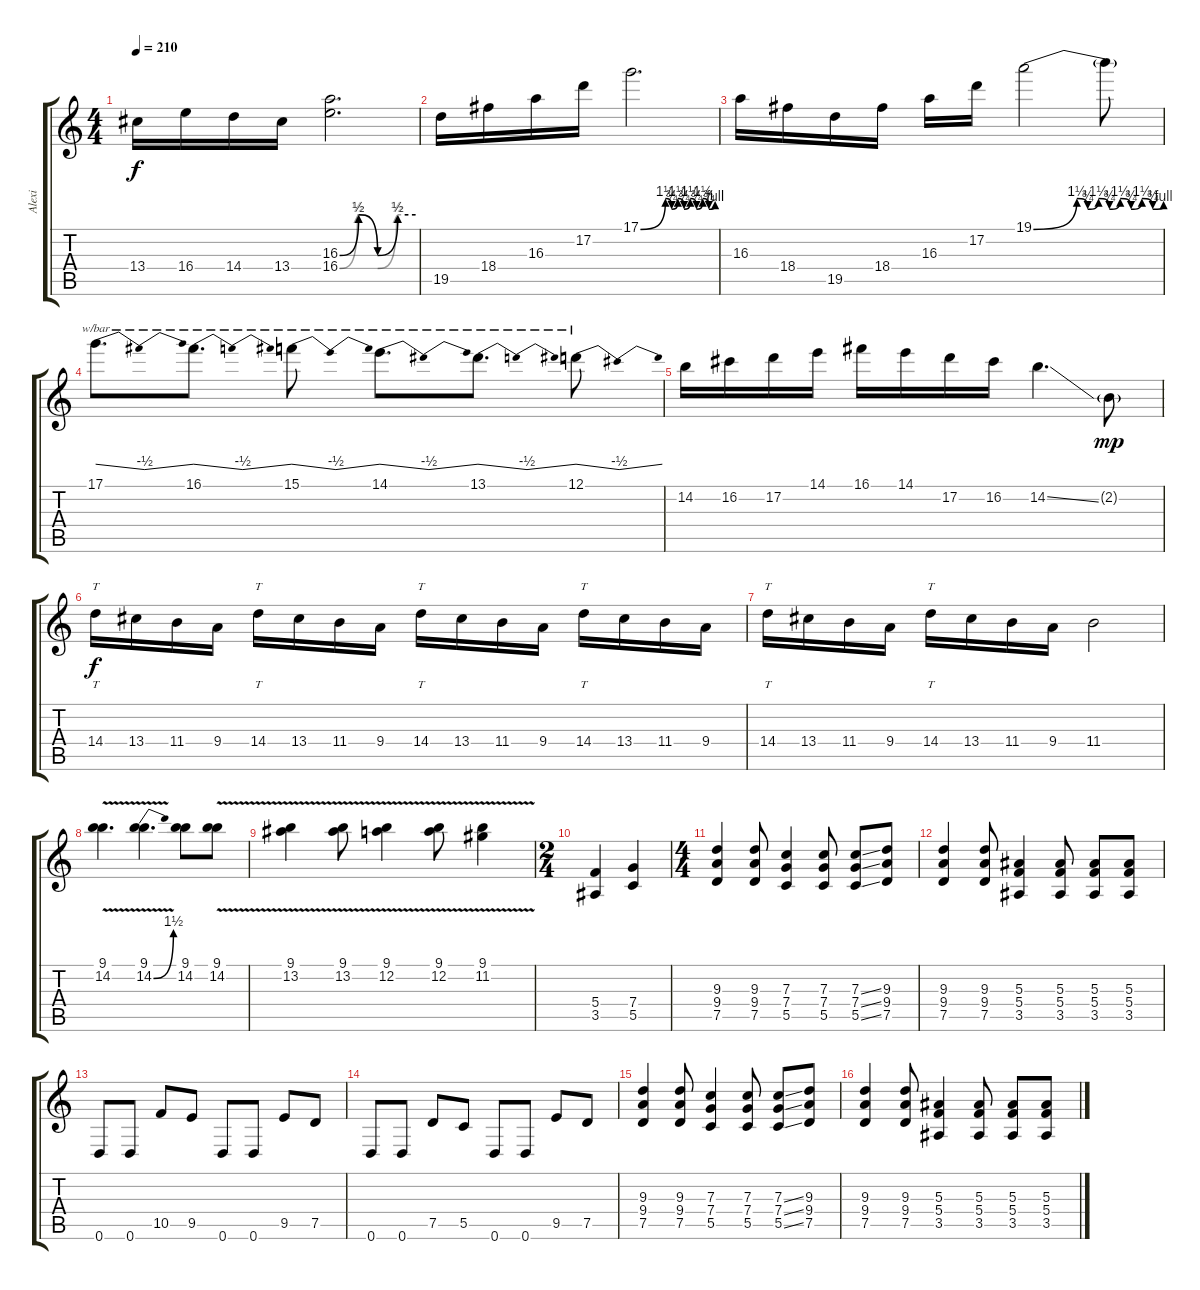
\track ("Alexi" "Alexi") {instrument distortionguitar}
\staff {score tabs}
\tuning (D4 A3 F3 C3 G2 D2) {hide}
\ts (4 4)
\tempo 210
\clef g2
\ks c
13.4.16{dy f} 16.4.16 14.4.16 13.4.16 (16.3{be (custom 0 0 15 2 30 0 46 2 60 2)} 16.4{be (custom 0 0 14 2 30 0 45 2 60 2)}).2{d} |
19.5.16 18.4.16 16.3.16 17.2.16 17.1{be (custom 0 0 20 5 25 3 30 5 35 3 40 5 45 3 50 5 55 3 60 4)}.2{d} |
16.3.16 18.4.16 19.5.16 18.4.16 16.3.16 17.2.16 19.1{be (custom 0 0 20 5 25 3 30 5 35 3 40 5 45 3 50 5 55 3 60 4)}.2 19.1{t}.8 |
17.1.8{d tbe (dip default 0 0 30 -2 60 0)} 16.1.8{d tbe (dip default 0 0 30 -2 60 0)} 15.1.8{tbe (dip default 0 0 30 -2 60 0)} 14.1.8{d tbe (dip default 0 0 30 -2 60 0)} 13.1.8{d tbe (dip default 0 0 30 -2 60 0)} 12.1.8{tbe (dip default 0 0 30 -2 60 0)} |
14.2.16 16.2.16 17.2.16 14.1.16 16.1.16 14.1.16 17.2.16 16.2.16 14.2{ss}.4{d} 2.2{g}.8{dy mp} |
14.4.16{tt dy f} 13.4.16 11.4.16 9.4.16 14.4.16{tt} 13.4.16 11.4.16 9.4.16 14.4.16{tt} 13.4.16 11.4.16 9.4.16 14.4.16{tt} 13.4.16 11.4.16 9.4.16 |
14.4.16{tt} 13.4.16 11.4.16 9.4.16 14.4.16{tt} 13.4.16 11.4.16 9.4.16 11.4.2 |
(9.1{v} 14.2{v}).4{d} (9.1{v} 14.2{be (bend 0 0 60 6) v}).4{d} (9.1 14.2).8 (9.1{v} 14.2{v}).8 |
(9.1{v} 13.2{v}).4 (9.1{v} 13.2{v}).8 (9.1{v} 12.2{v}).4 (9.1{v} 12.2{v}).8 (9.1{v} 11.2{v}).4 |
\ts (2 4)
(5.4 3.5).4 (7.4 5.5).4 |
\ts (4 4)
(9.3 9.4 7.5).4 (9.3 9.4 7.5).8 (7.3 7.4 5.5).4 (7.3 7.4 5.5).8 (7.3{ss} 7.4{ss} 5.5{ss}).8 (9.3 9.4 7.5).8 |
(9.3 9.4 7.5).4 (9.3 9.4 7.5).8 (5.3 5.4 3.5).4 (5.3 5.4 3.5).8 (5.3 5.4 3.5).8 (5.3 5.4 3.5).8 |
0.6.8 0.6.8 10.5.8 9.5.8 0.6.8 0.6.8 9.5.8 7.5.8 |
0.6.8 0.6.8 7.5.8 5.5.8 0.6.8 0.6.8 9.5.8 7.5.8 |
(9.3 9.4 7.5).4 (9.3 9.4 7.5).8 (7.3 7.4 5.5).4 (7.3 7.4 5.5).8 (7.3{ss} 7.4{ss} 5.5{ss}).8 (9.3 9.4 7.5).8 |
(9.3 9.4 7.5).4 (9.3 9.4 7.5).8 (5.3 5.4 3.5).4 (5.3 5.4 3.5).8 (5.3 5.4 3.5).8 (5.3 5.4 3.5).8
